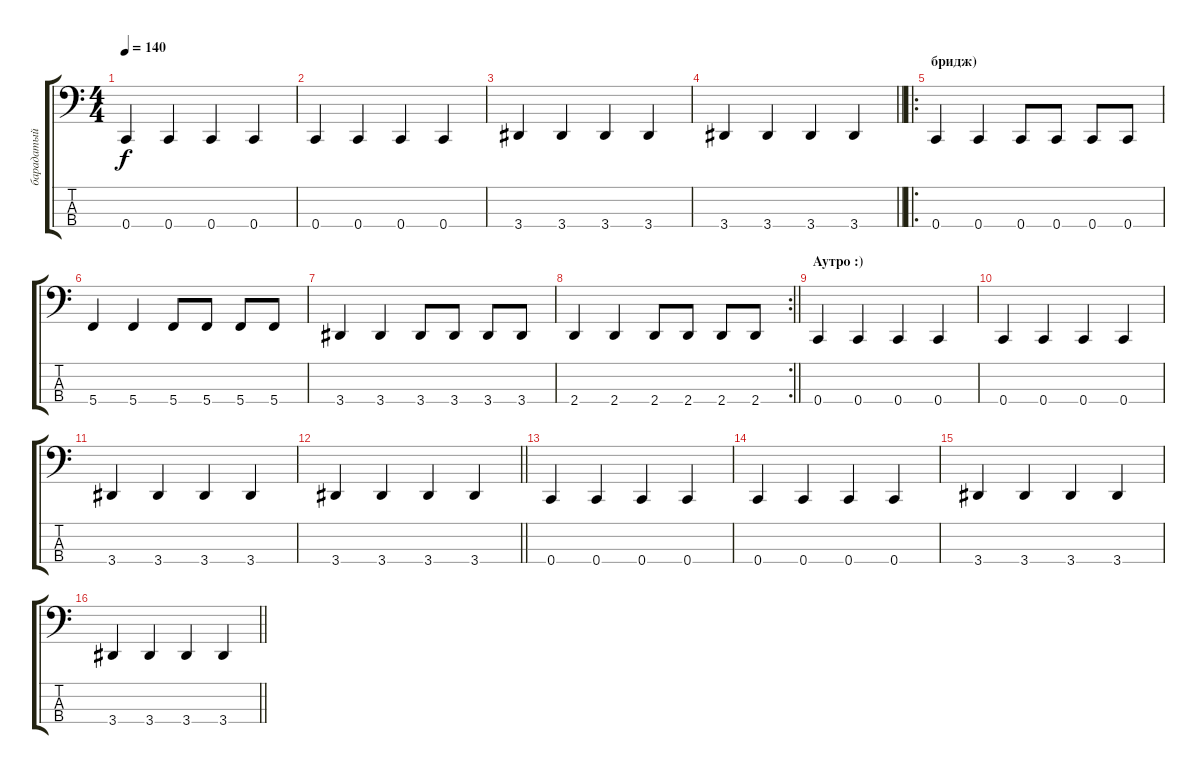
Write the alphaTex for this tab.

\track ("барадатый два" "барадатый ") {instrument electricbassfinger}
\staff {score tabs}
\tuning (Eb2 Bb1 F1 C1) {hide}
\ts (4 4)
\tempo 140
\clef f4
\ks c
0.4.4{dy f} 0.4.4 0.4.4 0.4.4 |
0.4.4 0.4.4 0.4.4 0.4.4 |
3.4.4 3.4.4 3.4.4 3.4.4 |
\barLineRight lightlight
3.4.4 3.4.4 3.4.4 3.4.4 |
\ro
\section ("" "бридж)")
0.4.4 0.4.4 0.4.8 0.4.8 0.4.8 0.4.8 |
5.4.4 5.4.4 5.4.8 5.4.8 5.4.8 5.4.8 |
3.4.4 3.4.4 3.4.8 3.4.8 3.4.8 3.4.8 |
\rc 2
\barLineRight lightlight
2.4.4 2.4.4 2.4.8 2.4.8 2.4.8 2.4.8 |
\section ("" "Аутро :)")
0.4.4 0.4.4 0.4.4 0.4.4 |
0.4.4 0.4.4 0.4.4 0.4.4 |
3.4.4 3.4.4 3.4.4 3.4.4 |
\barLineRight lightlight
3.4.4 3.4.4 3.4.4 3.4.4 |
0.4.4 0.4.4 0.4.4 0.4.4 |
0.4.4 0.4.4 0.4.4 0.4.4 |
3.4.4 3.4.4 3.4.4 3.4.4 |
\barLineRight lightlight
3.4.4 3.4.4 3.4.4 3.4.4
